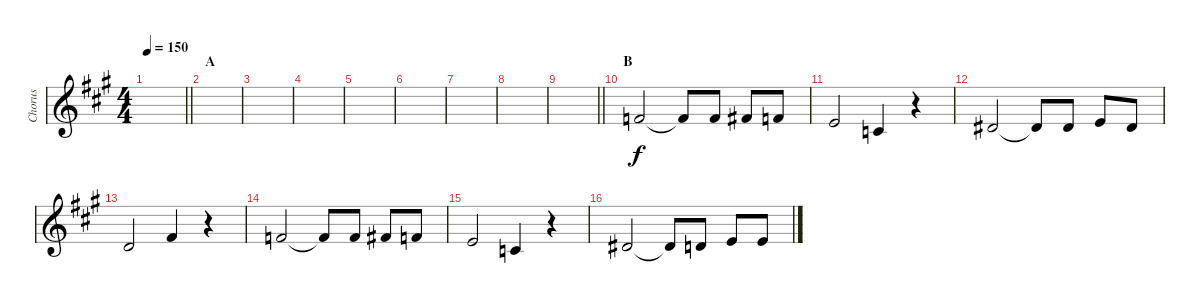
\track ("Chorus" "Chorus") {instrument cello}
\staff {score}
\tuning (E4 B3 G3 D3 A2 E2) {hide}
\ts (4 4)
\tempo 150
\clef g2
\barLineRight lightlight
\ks a
|
\section ("" "A")
|
|
|
|
|
|
|
\barLineRight lightlight
|
\section ("" "B")
1.1.2 1.1{t}.8 1.1.8 2.1.8 1.1.8 |
0.1.2 1.2.4 r.4 |
4.2.2 4.2{t}.8 4.2.8 0.1.8 4.2.8 |
7.3.2 2.1.4 r.4 |
1.1.2 1.1{t}.8 1.1.8 2.1.8 1.1.8 |
5.2.2 1.2.4 r.4 |
4.2.2 4.2{t}.8 3.2.8 0.1.8 0.1.8
